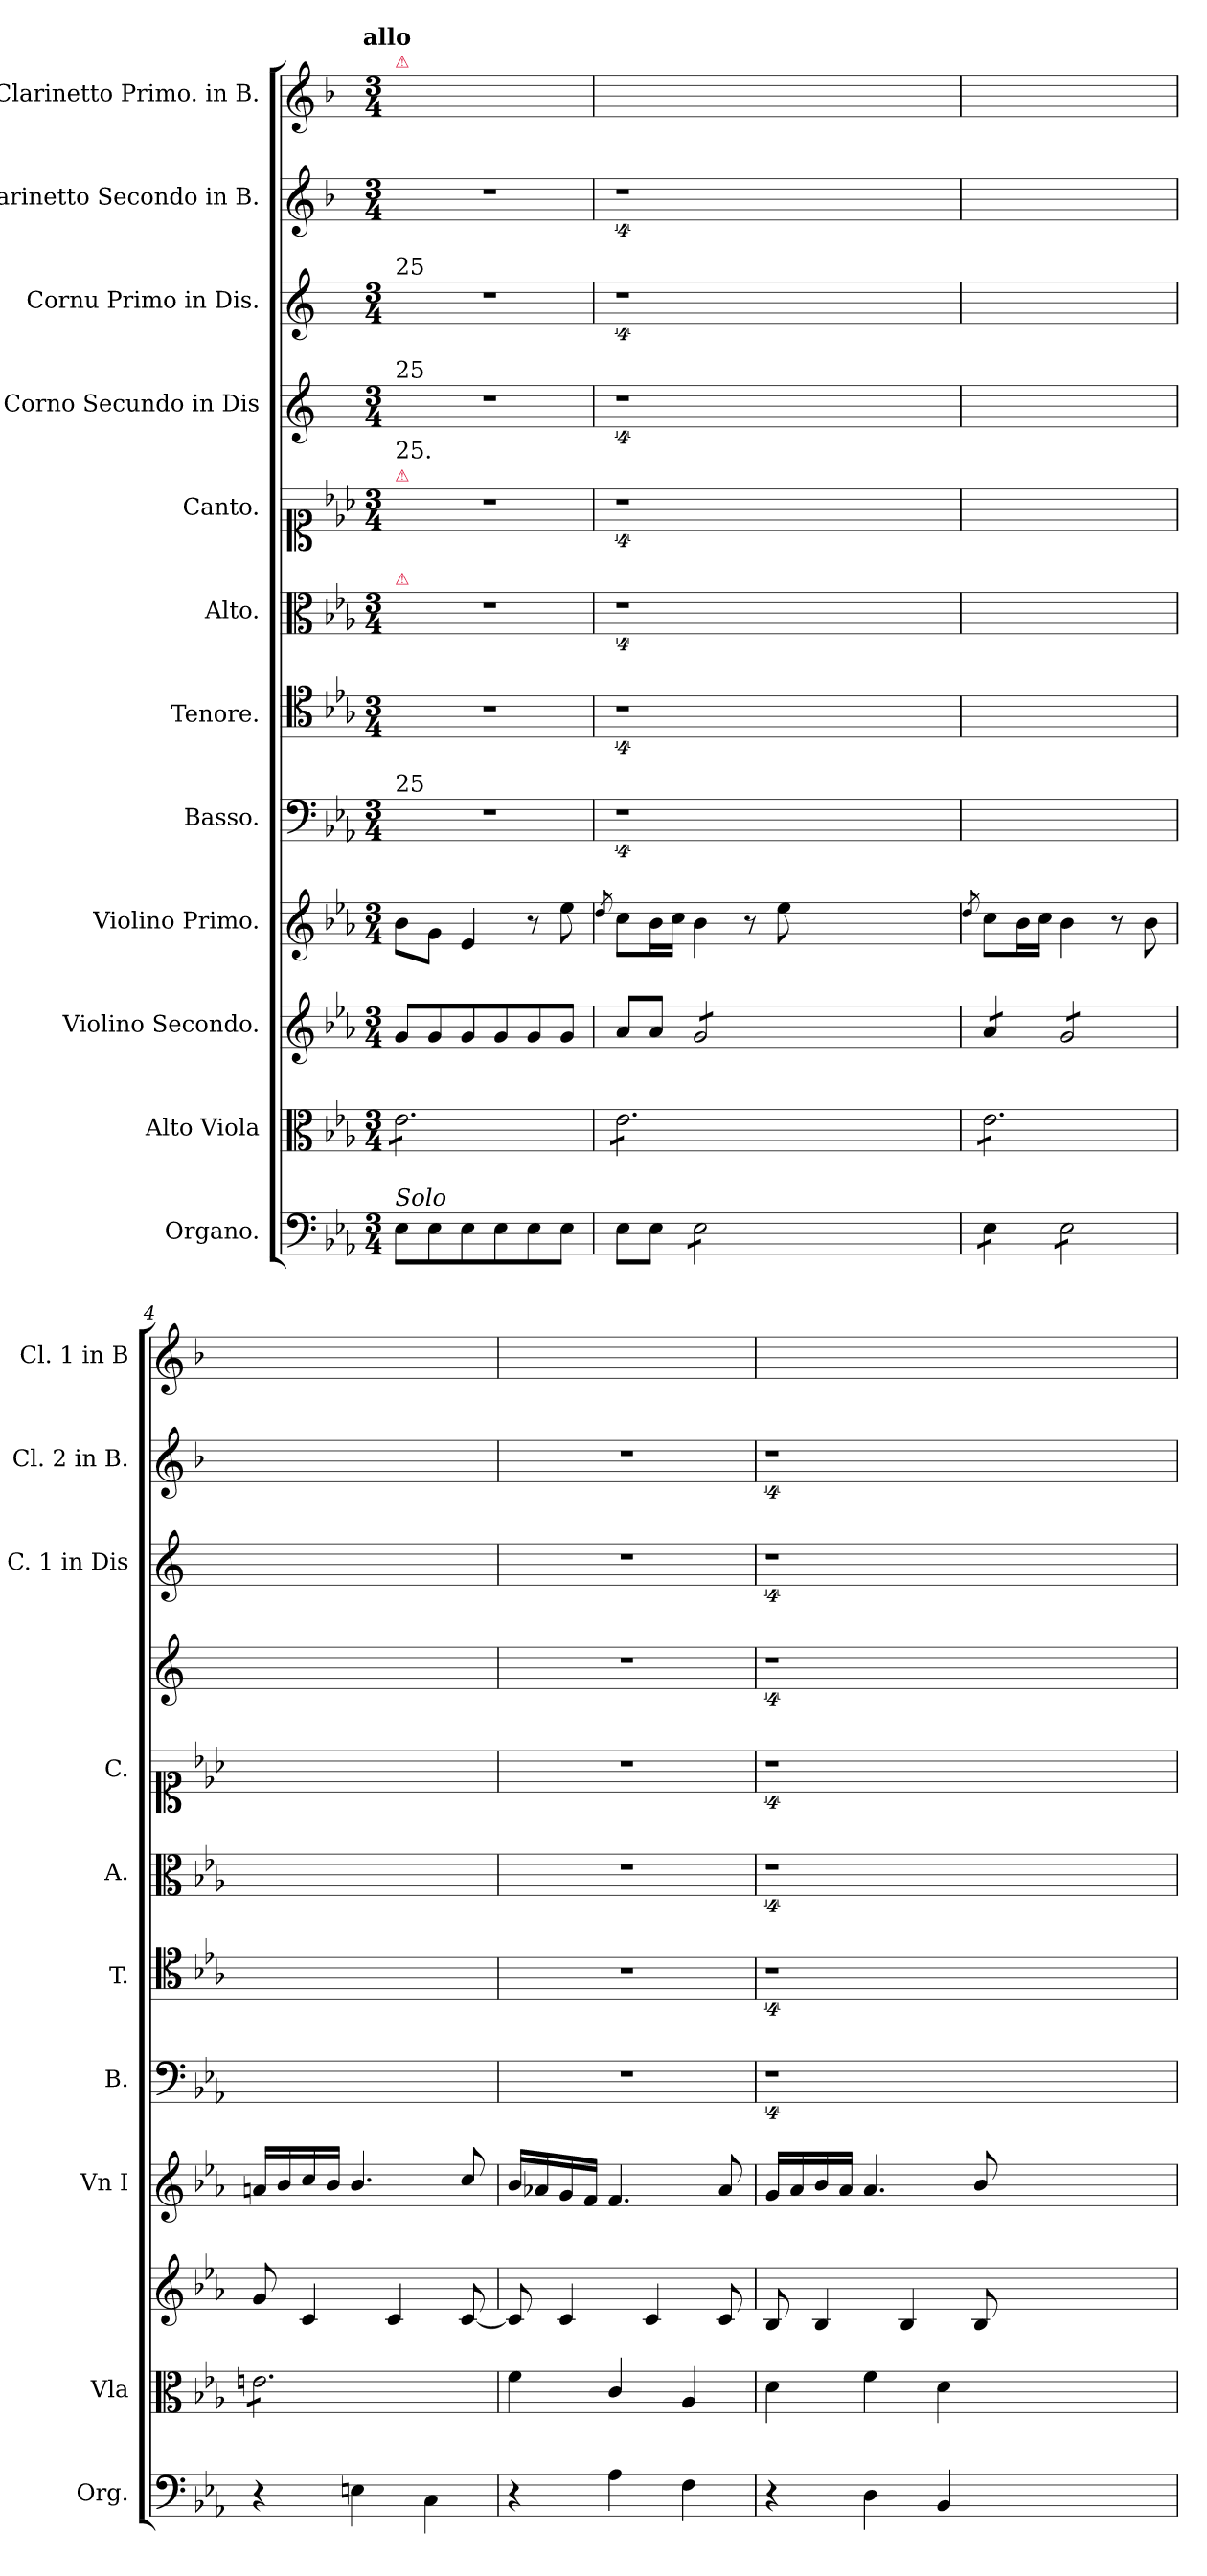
**kern	**kern	**kern	**kern	**kern	**kern	**kern	**kern	**kern	**kern	**kern	**kern
*part12	*part11	*part10	*part9	*part8	*part7	*part6	*part5	*part4	*part3	*part2	*part1
*staff12	*staff11	*staff10	*staff9	*staff8	*staff7	*staff6	*staff5	*staff4	*staff3	*staff2	*staff1
*I"Organo.	*I"Alto Viola	*I"Violino Secondo.	*I"Violino Primo.	*I"Basso.	*I"Tenore.	*I"Alto.	*I"Canto.	*I"Corno Secundo in Dis	*I"Cornu Primo in Dis.	*I"Clarinetto Secondo in B.	*I"Clarinetto Primo. in B.
*I'Org.	*I'Vla	*	*I'Vn I	*I'B.	*I'T.	*I'A.	*I'C.	*	*I'C. 1 in Dis	*I'Cl. 2 in B.	*I'Cl. 1 in B
*clefF4	*clefC3	*clefG2	*clefG2	*clefF4	*clefC4	*clefC3	*clefC1	*clefG2	*clefG2	*clefG2	*clefG2
*	*	*	*	*	*	*	*	*ITrd-2c-3	*ITrd5c9	*ITrd1c2	*ITrd1c2
*k[b-e-a-]	*k[b-e-a-]	*k[b-e-a-]	*k[b-e-a-]	*k[b-e-a-]	*k[b-e-a-]	*k[b-e-a-]	*k[b-e-a-]	*k[b-e-a-]	*k[b-e-a-]	*k[b-e-a-]	*k[b-e-a-]
*E-:	*E-:	*E-:	*E-:	*E-:	*E-:	*E-:	*E-:	*E-:	*E-:	*E-:	*E-:
!!LO:TX:omd:t=allo
*M3/4	*M3/4	*M3/4	*M3/4	*M3/4	*M3/4	*M3/4	*M3/4	*M3/4	*M3/4	*M3/4	*M3/4
=1	=1	=1	=1	=1	=1	=1	=1	=1	=1	=1	=1
!	!	!	!	!	!	!	!	!	!	!	!LO:TX:a:color=crimson:t=⚠
!	!	!	!	!	!	!	!	!	!LO:TX:a:t=25	!	!
!	!	!	!	!	!	!	!	!LO:TX:a:t=25	!	!	!
!	!	!	!	!	!	!	!LO:TX:a:color=crimson:t=⚠	!	!	!	!
!	!	!	!	!	!	!	!LO:TX:a:t=25.	!	!	!	!
!	!	!	!	!	!	!LO:TX:a:color=crimson:t=⚠	!	!	!	!	!
!	!	!	!	!LO:TX:a:t=25	!	!	!	!	!	!	!
!	!LO:TX:a:color=crimson:t=⚠	!	!	!	!	!	!	!	!	!	!
!LO:TX:a:i:t=Solo	!	!	!	!	!	!	!	!	!	!	!
*	*tremolo	*	*	*	*	*	*	*	*	*	*
8E-\L	8e-\L	8g/L	8b-\L	2.r	2.r	2.r	2.r	2.r	2.r	2.r	2.ryy
8E-\	8e-\	8g/	8g\J	.	.	.	.	.	.	.	.
8E-\	8e-\	8g/	4e-/	.	.	.	.	.	.	.	.
8E-\	8e-\	8g/	.	.	.	.	.	.	.	.	.
8E-\	8e-\	8g/	8r	.	.	.	.	.	.	.	.
8E-\J	8e-\J	8g/J	8ee-\	.	.	.	.	.	.	.	.
=2	=2	=2	=2	=2	=2	=2	=2	=2	=2	=2	=2
.	.	.	8qdd/	.	.	.	.	.	.	.	.
8E-\L	8e-\L	8a-/L	8cc\L	4%9r	4%9r	4%9r	4%9r	4%9r	4%9r	4%9r	2.ryy
8E-\J	8e-\	8a-/J	16b-\L	.	.	.	.	.	.	.	.
.	.	.	16cc\JJ	.	.	.	.	.	.	.	.
*tremolo	*	*	*	*	*	*	*	*	*	*	*
*	*	*tremolo	*	*	*	*	*	*	*	*	*
8E-\L	8e-\	8g/L	4b-\	.	.	.	.	.	.	.	.
8E-\	8e-\	8g/	.	.	.	.	.	.	.	.	.
8E-\	8e-\	8g/	8r	.	.	.	.	.	.	.	.
8E-\J	8e-\J	8g/J	8ee-\	.	.	.	.	.	.	.	.
1.ryy	1.ryy	1.ryy	1.ryy	.	.	.	.	.	.	.	1.ryy
=3	=3	=3	=3	=3	=3	=3	=3	=3	=3	=3	=3
.	.	.	8qdd/	.	.	.	.	.	.	.	.
8E-\L	8e-\L	8a-/L	8cc\L	2.ryy	2.ryy	2.ryy	2.ryy	2.ryy	2.ryy	2.ryy	2.ryy
8E-\J	8e-\	8a-/J	16b-\L	.	.	.	.	.	.	.	.
.	.	.	16cc\JJ	.	.	.	.	.	.	.	.
8E-\L	8e-\	8g/L	4b-\	.	.	.	.	.	.	.	.
8E-\	8e-\	8g/	.	.	.	.	.	.	.	.	.
8E-\	8e-\	8g/	8r	.	.	.	.	.	.	.	.
8E-\J	8e-\J	8g/J	8b-\	.	.	.	.	.	.	.	.
*	*	*Xtremolo	*	*	*	*	*	*	*	*	*
*Xtremolo	*	*	*	*	*	*	*	*	*	*	*
=4	=4	=4	=4	=4	=4	=4	=4	=4	=4	=4	=4
4r	8en\L	8g/	16an/LL	2.ryy	2.ryy	2.ryy	2.ryy	2.ryy	2.ryy	2.ryy	2.ryy
.	.	.	16b-/	.	.	.	.	.	.	.	.
.	8en\	4c/	16cc/	.	.	.	.	.	.	.	.
.	.	.	16b-/JJ	.	.	.	.	.	.	.	.
4En\	8en\	.	4.b-/	.	.	.	.	.	.	.	.
.	8en\	4c/	.	.	.	.	.	.	.	.	.
4C\	8en\	.	.	.	.	.	.	.	.	.	.
.	8en\J	[8c/	8cc/	.	.	.	.	.	.	.	.
*	*Xtremolo	*	*	*	*	*	*	*	*	*	*
=5	=5	=5	=5	=5	=5	=5	=5	=5	=5	=5	=5
4r	4f\	8c/]	16b-/LL	2.r	2.r	2.r	2.r	2.r	2.r	2.r	2.ryy
.	.	.	16a-X/	.	.	.	.	.	.	.	.
.	.	4c/	16g/	.	.	.	.	.	.	.	.
.	.	.	16f/JJ	.	.	.	.	.	.	.	.
4A-\	4c/	.	4.f/	.	.	.	.	.	.	.	.
.	.	4c/	.	.	.	.	.	.	.	.	.
4F\	4A-/	.	.	.	.	.	.	.	.	.	.
.	.	8c/	8a-/	.	.	.	.	.	.	.	.
=6	=6	=6	=6	=6	=6	=6	=6	=6	=6	=6	=6
4r	4d\	8B-/	16g/LL	4%9r	4%9r	4%9r	4%9r	4%9r	4%9r	4%9r	2.ryy
.	.	.	16a-/	.	.	.	.	.	.	.	.
.	.	4B-/	16b-/	.	.	.	.	.	.	.	.
.	.	.	16a-/JJ	.	.	.	.	.	.	.	.
4D\	4f\	.	4.a-/	.	.	.	.	.	.	.	.
.	.	4B-/	.	.	.	.	.	.	.	.	.
4BB-/	4d\	.	.	.	.	.	.	.	.	.	.
.	.	8B-/	8b-/	.	.	.	.	.	.	.	.
1.ryy	1.ryy	1.ryy	1.ryy	.	.	.	.	.	.	.	1.ryy
=	=	=	=	=	=	=	=	=	=	=	=
*-	*-	*-	*-	*-	*-	*-	*-	*-	*-	*-	*-
